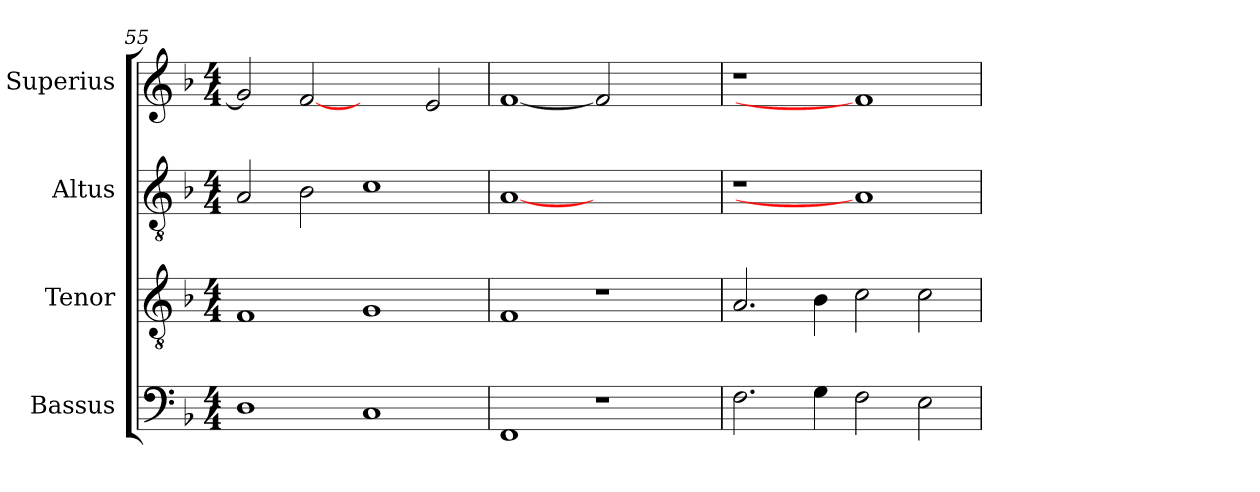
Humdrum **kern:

**kern	**kern	**kern	**kern
*part4	*part3	*part2	*part1
*staff4	*staff3	*staff2	*staff1
*I"Bassus	*I"Tenor	*I"Altus	*I"Superius
*I'B.	*I'T.	*I'A.	*I'S.
*clefF4	*clefGv2	*clefGv2	*clefG2
*	*ITrd7c12	*ITrd7c12	*
*k[b-]	*k[b-]	*k[b-]	*k[b-]
*F:	*F:	*F:	*F:
*M4/4	*M4/4	*M4/4	*M4/4
=55	=55	=55	=55
1Di	1FFi	2AAi/	2gi/]
.	.	2BB-i\	[2fi
1Ci	1GGi	1Ci	2ryy
.	.	.	2ei/
=56	=56	=56	=56
1FFi	1FFi	[1AAi	[1fi
1r	1r	1ryy	2fi]
.	.	.	2ryy
!!LO:LB:g=z
=57	=57	=57	=57
!	!	!LO:N:vis=1	!LO:N:vis=1
2.Fi\	2.AAi/	1r	1r
4Gi\	4BB-i\	.	.
2Fi\	2Ci\	1AAi]	1fi]
2Ei\	2Ci\	.	.
=	=	=	=
*-	*-	*-	*-
